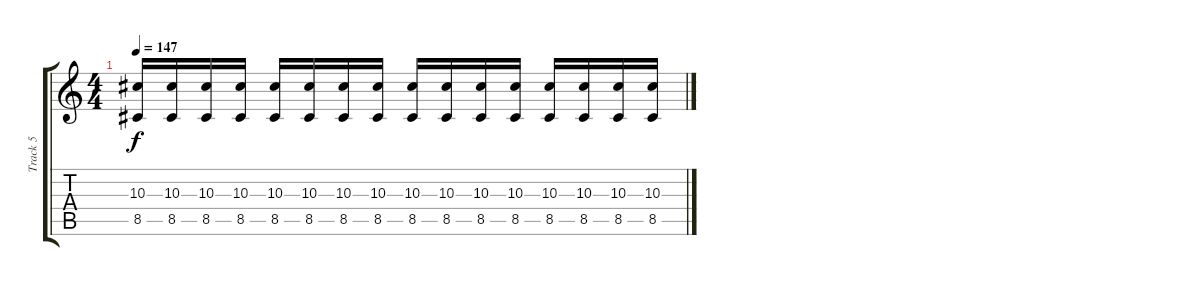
\track ("Track 5" "Track 5") {instrument distortionguitar}
\staff {score tabs}
\tuning (C4 G3 Eb3 Bb2 F2 C2) {hide}
\ts (4 4)
\tempo 147
\clef g2
\ks c
(10.3 8.5).16{dy f} (10.3 8.5).16 (10.3 8.5).16 (10.3 8.5).16 (10.3 8.5).16 (10.3 8.5).16 (10.3 8.5).16 (10.3 8.5).16 (10.3 8.5).16 (10.3 8.5).16 (10.3 8.5).16 (10.3 8.5).16 (10.3 8.5).16 (10.3 8.5).16 (10.3 8.5).16 (10.3 8.5).16
